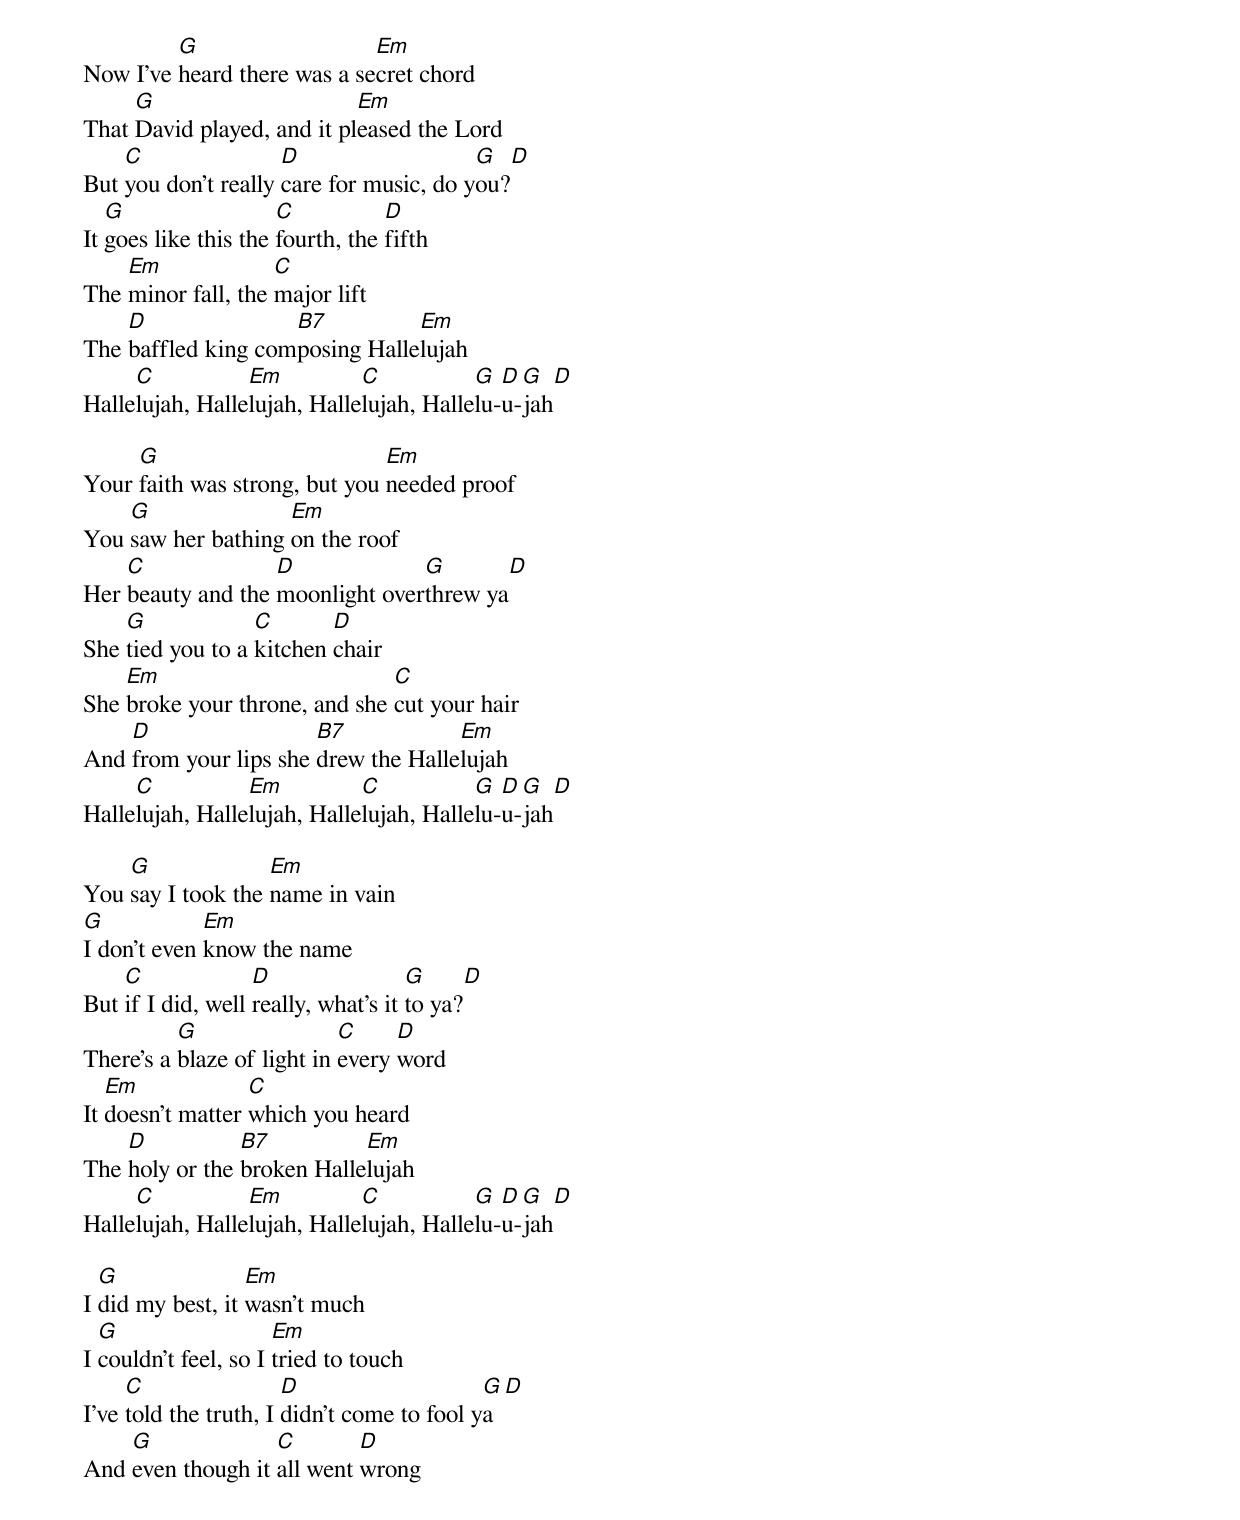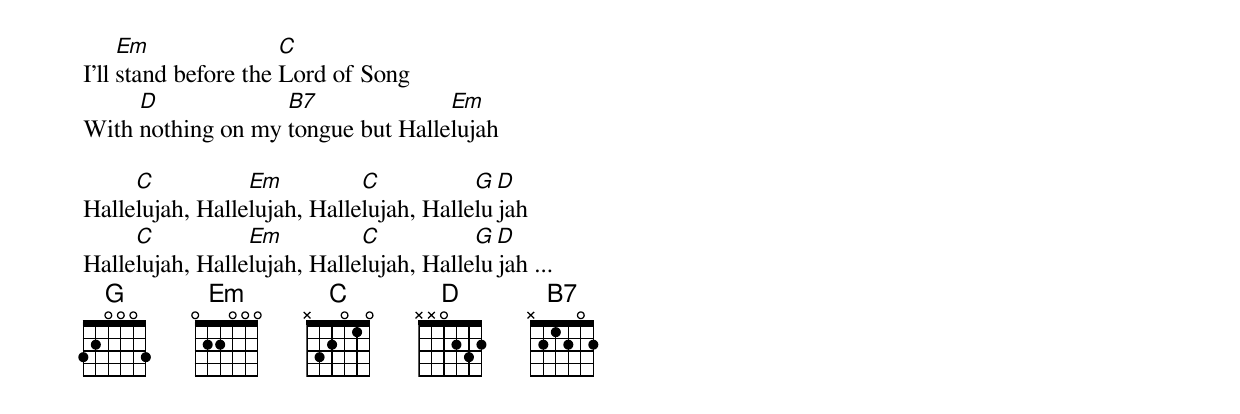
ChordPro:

Now I've [G]heard there was a se[Em]cret chord
That [G]David played, and it pl[Em]eased the Lord
But [C]you don't really [D]care for music, do y[G]ou?[D]
It [G]goes like this the [C]fourth, the [D]fifth
The [Em]minor fall, the [C]major lift
The [D]baffled king com[B7]posing Halle[Em]lujah
Halle[C]lujah, Halle[Em]lujah, Halle[C]lujah, Halle[G]lu-[D]u-[G]jah[D]

Your [G]faith was strong, but you [Em]needed proof
You [G]saw her bathing [Em]on the roof
Her [C]beauty and the [D]moonlight over[G]threw ya[D]
She [G]tied you to a [C]kitchen [D]chair
She [Em]broke your throne, and she [C]cut your hair
And [D]from your lips she [B7]drew the Halle[Em]lujah
Halle[C]lujah, Halle[Em]lujah, Halle[C]lujah, Halle[G]lu-[D]u-[G]jah[D]

You [G]say I took the [Em]name in vain
[G]I don't even [Em]know the name
But [C]if I did, well [D]really, what's it [G]to ya?[D]
There's a [G]blaze of light in [C]every [D]word
It [Em]doesn't matter [C]which you heard
The [D]holy or the [B7]broken Halle[Em]lujah
Halle[C]lujah, Halle[Em]lujah, Halle[C]lujah, Halle[G]lu-[D]u-[G]jah[D]

I [G]did my best, it [Em]wasn't much
I [G]couldn't feel, so I [Em]tried to touch
I've [C]told the truth, I [D]didn't come to fool y[G]a[D]
And [G]even though it [C]all went [D]wrong
I'll [Em]stand before the [C]Lord of Song
With [D]nothing on my [B7]tongue but Halle[Em]lujah

Halle[C]lujah, Halle[Em]lujah, Halle[C]lujah, Halle[G]lu[D]jah
Halle[C]lujah, Halle[Em]lujah, Halle[C]lujah, Halle[G]lu[D]jah ...
